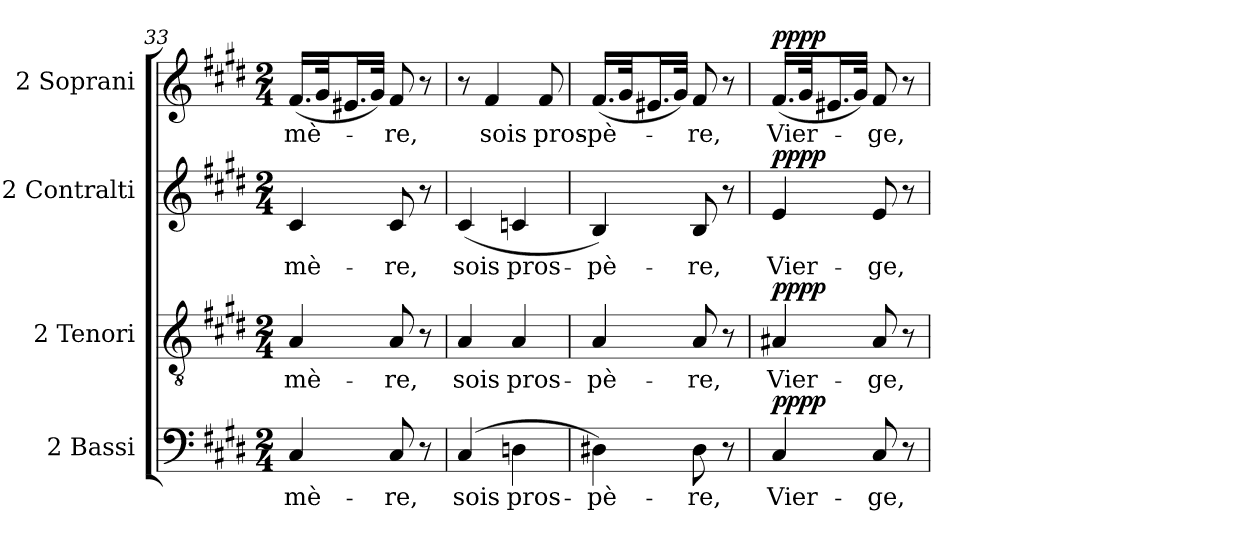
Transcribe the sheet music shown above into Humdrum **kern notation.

**kern	**text	**dynam	**kern	**text	**dynam	**kern	**text	**dynam	**kern	**text	**dynam
*part4	*part4	*part4	*part3	*part3	*part3	*part2	*part2	*part2	*part1	*part1	*part1
*staff4	*staff4	*staff4	*staff3	*staff3	*staff3	*staff2	*staff2	*staff2	*staff1	*staff1	*staff1
*I"2 Bassi	*	*	*I"2 Tenori	*	*	*I"2 Contralti	*	*	*I"2 Soprani	*	*
*I'B.	*	*	*I'T.	*	*	*I'A.	*	*	*I'S.	*	*
!!LO:PB:g=z
*clefF4	*	*	*clefGv2	*	*	*clefG2	*	*	*clefG2	*	*
*	*	*	*ITrd7c12	*	*	*	*	*	*	*	*
*k[f#c#g#d#]	*	*	*k[f#c#g#d#]	*	*	*k[f#c#g#d#]	*	*	*k[f#c#g#d#]	*	*
*E:	*	*	*E:	*	*	*E:	*	*	*E:	*	*
*M2/4	*	*	*M2/4	*	*	*M2/4	*	*	*M2/4	*	*
=33	=33	=33	=33	=33	=33	=33	=33	=33	=33	=33	=33
!	!LO:LY:b:color=#000000	!	!	!	!	!	!	!	!	!	!
!	!	!	!	!LO:LY:b:color=#000000	!	!	!	!	!	!	!
!	!	!	!	!	!	!	!LO:LY:b:color=#000000	!	!	!	!
!	!	!	!	!	!	!	!	!	!	!LO:LY:b:color=#000000	!
4C#i/	mè-	.	4AAi/	mè-	.	4c#i/	mè-	.	(16.f#i/LL	mè-	.
.	.	.	.	.	.	.	.	.	32g#i/Jk	.	.
.	.	.	.	.	.	.	.	.	16.e#Xi/L	.	.
.	.	.	.	.	.	.	.	.	32g#i/JJk)	.	.
!	!LO:LY:b:color=#000000	!	!	!	!	!	!	!	!	!	!
!	!	!	!	!LO:LY:b:color=#000000	!	!	!	!	!	!	!
!	!	!	!	!	!	!	!LO:LY:b:color=#000000	!	!	!	!
!	!	!	!	!	!	!	!	!	!	!LO:LY:b:color=#000000	!
8C#i/	-re,	.	8AAi/	-re,	.	8c#i/	-re,	.	8f#i/	-re,	.
8r	.	.	8r	.	.	8r	.	.	8r	.	.
=34	=34	=34	=34	=34	=34	=34	=34	=34	=34	=34	=34
!	!LO:LY:b:color=#000000	!	!	!	!	!	!	!	!	!	!
!	!	!	!	!LO:LY:b:color=#000000	!	!	!	!	!	!	!
!	!	!	!	!	!	!	!LO:LY:b:color=#000000	!	!	!	!
(4C#i/	sois	.	4AAi/	sois	.	(4c#i/	sois	.	8r	.	.
!	!	!	!	!	!	!	!	!	!	!LO:LY:b:color=#000000	!
.	.	.	.	.	.	.	.	.	4f#i/	sois	.
!	!LO:LY:b:color=#000000	!	!	!	!	!	!	!	!	!	!
!	!	!	!	!LO:LY:b:color=#000000	!	!	!	!	!	!	!
!	!	!	!	!	!	!	!LO:LY:b:color=#000000	!	!	!	!
4Dni\	pros-	.	4AAi/	pros-	.	4cni/	pros-	.	.	.	.
!	!	!	!	!	!	!	!	!	!	!LO:LY:b:color=#000000	!
.	.	.	.	.	.	.	.	.	8f#i/	pros-	.
=35	=35	=35	=35	=35	=35	=35	=35	=35	=35	=35	=35
!	!LO:LY:b:color=#000000	!	!	!	!	!	!	!	!	!	!
!	!	!	!	!LO:LY:b:color=#000000	!	!	!	!	!	!	!
!	!	!	!	!	!	!	!LO:LY:b:color=#000000	!	!	!	!
!	!	!	!	!	!	!	!	!	!	!LO:LY:b:color=#000000	!
4D#Xi\)	-pè-	.	4AAi/	-pè-	.	4Bi/)	-pè-	.	(16.f#i/LL	-pè-	.
.	.	.	.	.	.	.	.	.	32g#i/Jk	.	.
.	.	.	.	.	.	.	.	.	16.e#Xi/L	.	.
.	.	.	.	.	.	.	.	.	32g#i/JJk)	.	.
!	!LO:LY:b:color=#000000	!	!	!	!	!	!	!	!	!	!
!	!	!	!	!LO:LY:b:color=#000000	!	!	!	!	!	!	!
!	!	!	!	!	!	!	!LO:LY:b:color=#000000	!	!	!	!
!	!	!	!	!	!	!	!	!	!	!LO:LY:b:color=#000000	!
8D#i\	-re,	.	8AAi/	-re,	.	8Bi/	-re,	.	8f#i/	-re,	.
8r	.	.	8r	.	.	8r	.	.	8r	.	.
=36	=36	=36	=36	=36	=36	=36	=36	=36	=36	=36	=36
!	!LO:LY:b:color=#000000	!	!	!	!	!	!	!	!	!	!
!	!	!	!	!LO:LY:b:color=#000000	!	!	!	!	!	!	!
!	!	!	!	!	!	!	!LO:LY:b:color=#000000	!	!	!	!
!	!	!	!	!	!	!	!	!	!	!LO:LY:b:color=#000000	!
4C#i/	Vier-	pppp	4AA#Xi/	Vier-	pppp	4ei/	Vier-	pppp	(16.f#i/LL	Vier-	pppp
.	.	.	.	.	.	.	.	.	32g#i/Jk	.	.
.	.	.	.	.	.	.	.	.	16.e#Xi/L	.	.
.	.	.	.	.	.	.	.	.	32g#i/JJk)	.	.
!	!LO:LY:b:color=#000000	!	!	!	!	!	!	!	!	!	!
!	!	!	!	!LO:LY:b:color=#000000	!	!	!	!	!	!	!
!	!	!	!	!	!	!	!LO:LY:b:color=#000000	!	!	!	!
!	!	!	!	!	!	!	!	!	!	!LO:LY:b:color=#000000	!
8C#i/	-ge,	.	8AA#i/	-ge,	.	8ei/	-ge,	.	8f#i/	-ge,	.
8r	.	.	8r	.	.	8r	.	.	8r	.	.
=	=	=	=	=	=	=	=	=	=	=	=
*-	*-	*-	*-	*-	*-	*-	*-	*-	*-	*-	*-
